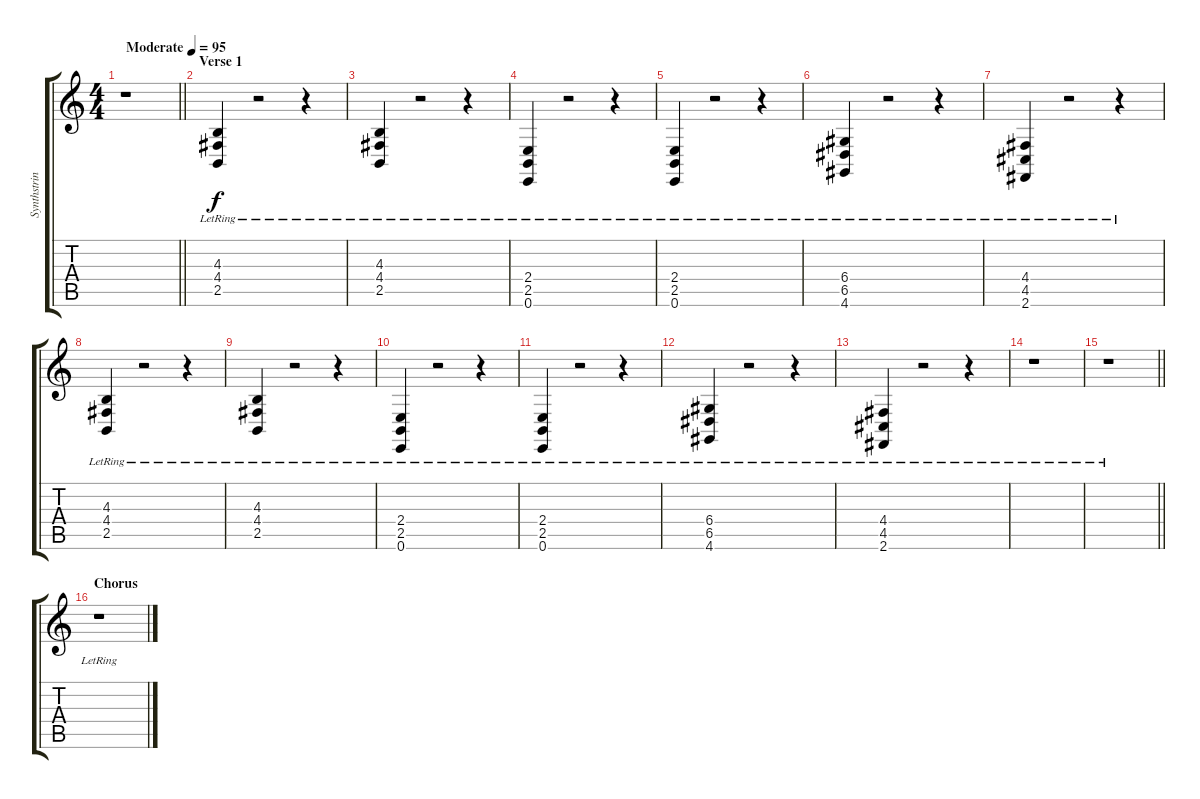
\track ("Synthstrings" "Synthstrin") {instrument synthstrings1}
\staff {score tabs}
\tuning (E4 B3 G3 D3 A2 E2) {hide}
\ts (4 4)
\tempo (95 "Moderate")
\clef g2
\barLineRight lightlight
\ks c
r.1{dy f instrument synthstrings1} |
\section ("" "Verse 1")
(4.3{lr} 4.4{lr} 2.5{lr}).4 r.2 r.4 |
(4.3{lr} 4.4{lr} 2.5{lr}).4 r.2 r.4 |
(2.4{lr} 2.5{lr} 0.6{lr}).4 r.2 r.4 |
(2.4{lr} 2.5{lr} 0.6{lr}).4 r.2 r.4 |
(6.4{lr} 6.5{lr} 4.6{lr}).4 r.2 r.4 |
(4.4{lr} 4.5{lr} 2.6{lr}).4 r.2 r.4 |
(4.3{lr} 4.4{lr} 2.5{lr}).4 r.2 r.4 |
(4.3{lr} 4.4{lr} 2.5{lr}).4 r.2 r.4 |
(2.4{lr} 2.5{lr} 0.6{lr}).4 r.2 r.4 |
(2.4{lr} 2.5{lr} 0.6{lr}).4 r.2 r.4 |
(6.4{lr} 6.5{lr} 4.6{lr}).4 r.2 r.4 |
(4.4{lr} 4.5{lr} 2.6{lr}).4 r.2 r.4 |
r.1 |
\barLineRight lightlight
r.1 |
\section ("" "Chorus")
r.1
